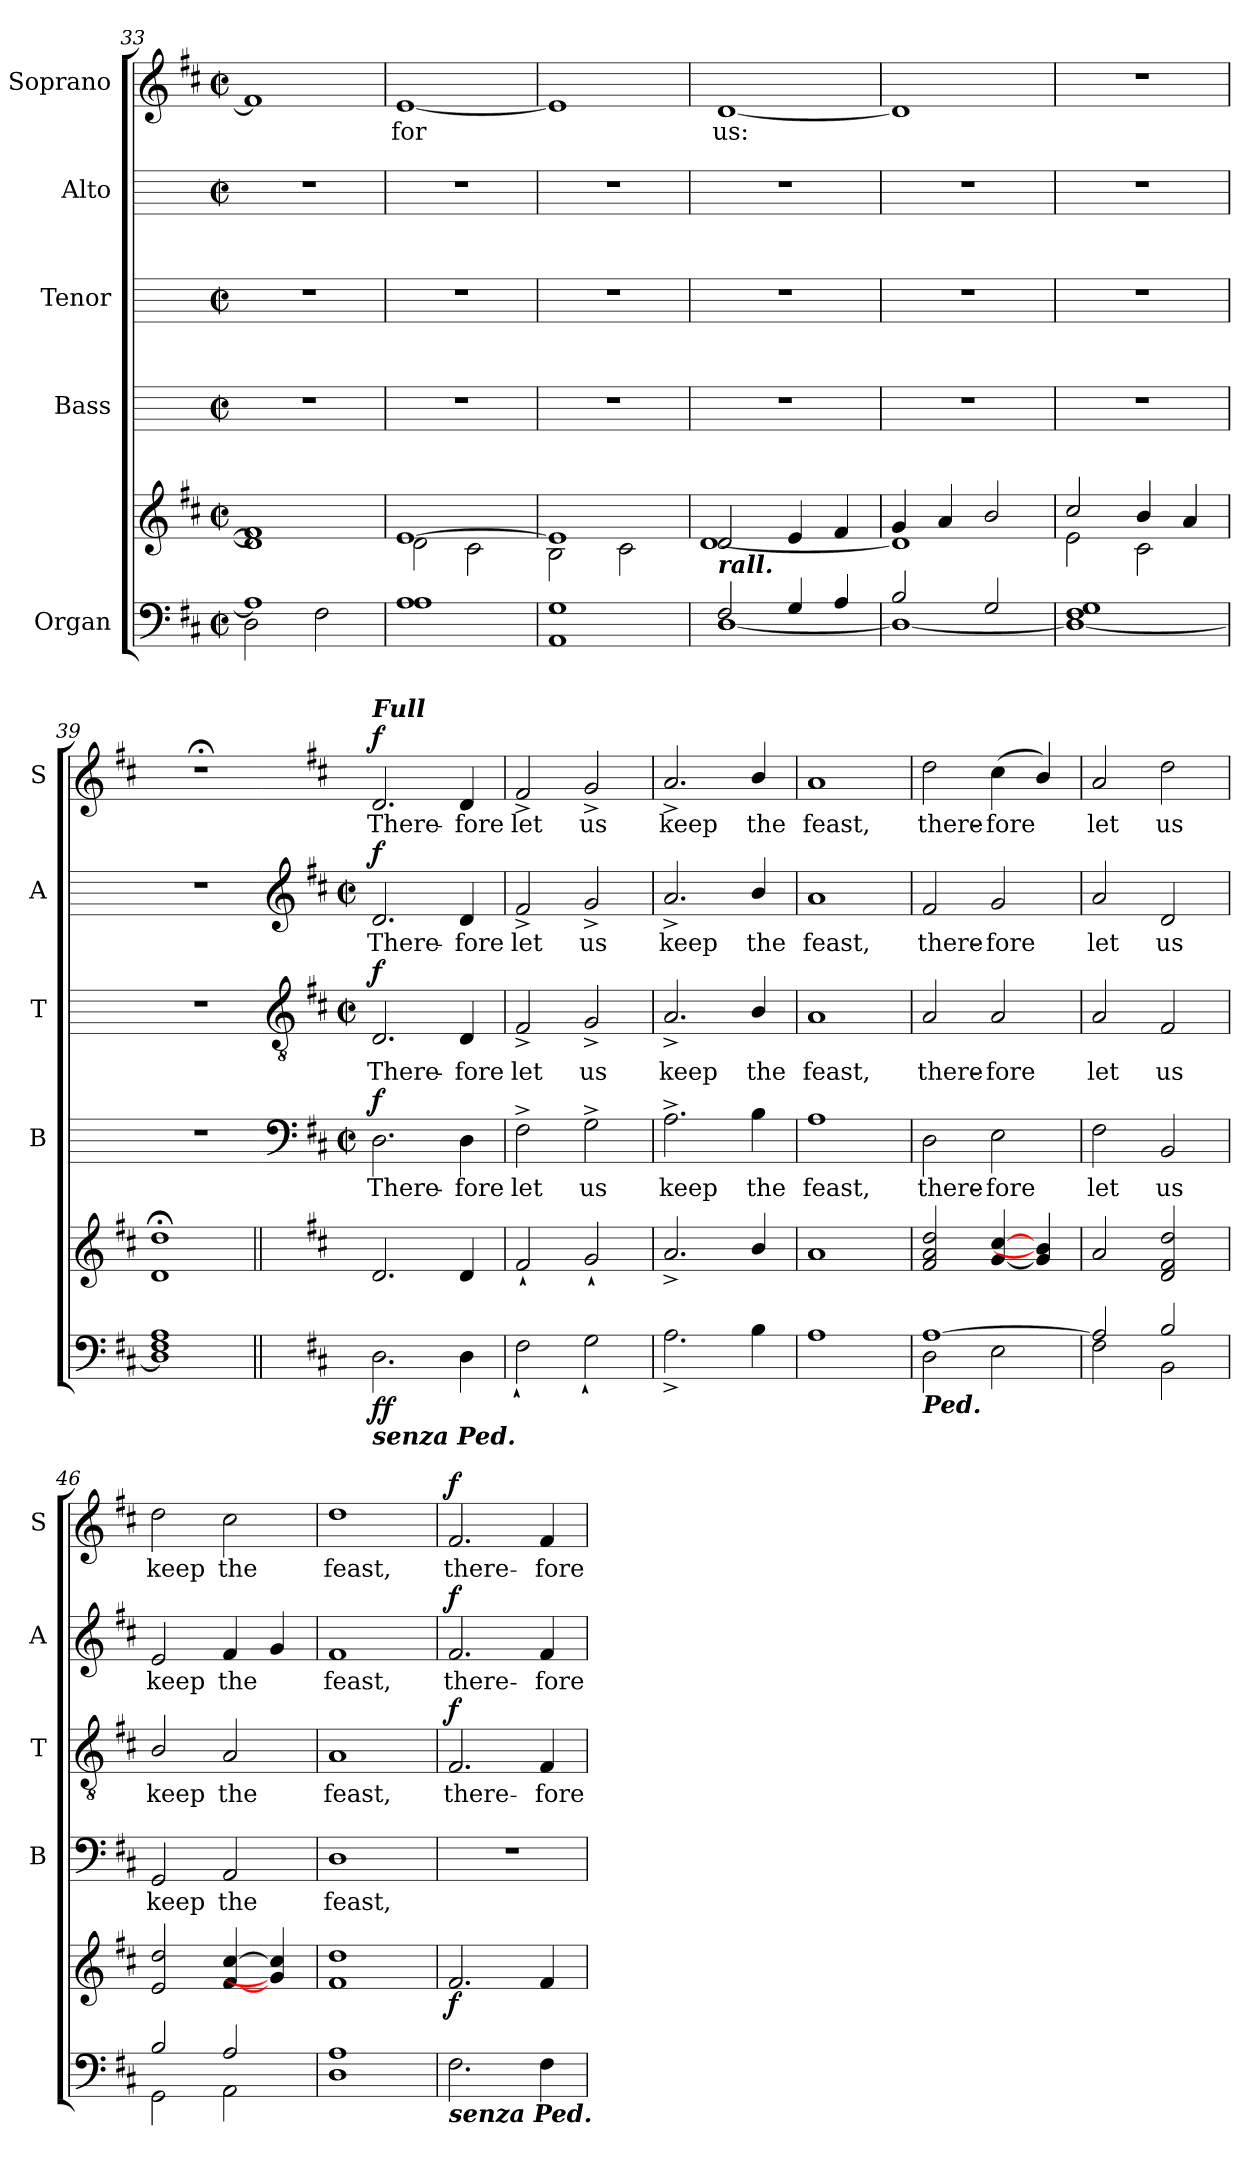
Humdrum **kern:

**kern	**kern	**dynam	**kern	**text	**dynam	**kern	**text	**dynam	**kern	**text	**dynam	**kern	**text	**dynam
*part5	*part5	*part5	*part4	*part4	*part4	*part3	*part3	*part3	*part2	*part2	*part2	*part1	*part1	*part1
*staff6	*staff5	*staff5/6	*staff4	*staff4	*staff4	*staff3	*staff3	*staff3	*staff2	*staff2	*staff2	*staff1	*staff1	*staff1
*I"Organ	*	*	*I"Bass	*	*	*I"Tenor	*	*	*I"Alto	*	*	*I"Soprano	*	*
*	*	*	*I'B	*	*	*I'T	*	*	*I'A	*	*	*I'S	*	*
*clefF4	*clefG2	*	*	*	*	*	*	*	*	*	*	*clefG2	*	*
*k[f#c#]	*k[f#c#]	*	*	*	*	*	*	*	*	*	*	*k[f#c#]	*	*
*D:	*D:	*	*	*	*	*	*	*	*	*	*	*D:	*	*
*M2/2	*M2/2	*	*M2/2	*	*	*M2/2	*	*	*M2/2	*	*	*M2/2	*	*
*met(c|)	*met(c|)	*	*met(c|)	*	*	*met(c|)	*	*	*met(c|)	*	*	*met(c|)	*	*
=33	=33	=33	=33	=33	=33	=33	=33	=33	=33	=33	=33	=33	=33	=33
*^	*^	*	*	*	*	*	*	*	*	*	*	*	*	*
1A/]	2D\	1f#/]	1d\]	.	1r	.	.	1r	.	.	1r	.	.	1f#]	.	.
.	2F#\	.	.	.	.	.	.	.	.	.	.	.	.	.	.	.
=34	=34	=34	=34	=34	=34	=34	=34	=34	=34	=34	=34	=34	=34	=34	=34	=34
!	!	!	!	!	!	!	!	!	!	!	!	!	!	!	!LO:LY:b	!
1A/	1A\	[1e/	2d\	.	1r	.	.	1r	.	.	1r	.	.	[1e	for	.
.	.	.	2c#\	.	.	.	.	.	.	.	.	.	.	.	.	.
=35	=35	=35	=35	=35	=35	=35	=35	=35	=35	=35	=35	=35	=35	=35	=35	=35
1G/	1AA\	1e/]	2B\	.	1r	.	.	1r	.	.	1r	.	.	1e]	.	.
.	.	.	2c#\	.	.	.	.	.	.	.	.	.	.	.	.	.
=36	=36	=36	=36	=36	=36	=36	=36	=36	=36	=36	=36	=36	=36	=36	=36	=36
!LO:TX:a:Bi:t=rall.	!	!	!	!	!	!	!	!	!	!	!	!	!	!	!	!
!	!	!	!	!	!	!	!	!	!	!	!	!	!	!	!LO:LY:b	!
2F#/	[1D\	2d/	[1d\	.	1r	.	.	1r	.	.	1r	.	.	[1d	us:	.
4G/	.	4e/	.	.	.	.	.	.	.	.	.	.	.	.	.	.
4A/	.	4f#/	.	.	.	.	.	.	.	.	.	.	.	.	.	.
=37	=37	=37	=37	=37	=37	=37	=37	=37	=37	=37	=37	=37	=37	=37	=37	=37
2B/	1D\_	4g/	1d\]	.	1r	.	.	1r	.	.	1r	.	.	1d]	.	.
.	.	4a/	.	.	.	.	.	.	.	.	.	.	.	.	.	.
2G/	.	2b/	.	.	.	.	.	.	.	.	.	.	.	.	.	.
=38	=38	=38	=38	=38	=38	=38	=38	=38	=38	=38	=38	=38	=38	=38	=38	=38
1F#/ 1G/	1D\_	2cc#/	2e\	.	1r	.	.	1r	.	.	1r	.	.	1r	.	.
.	.	4b/	2c#\	.	.	.	.	.	.	.	.	.	.	.	.	.
.	.	4a/	.	.	.	.	.	.	.	.	.	.	.	.	.	.
=39	=39	=39	=39	=39	=39	=39	=39	=39	=39	=39	=39	=39	=39	=39	=39	=39
1F#/ 1A/	1D\]	1dd;</	1d\	.	1r	.	.	1r	.	.	1r	.	.	1r;<	.	.
*	*	*v	*v	*	*	*	*	*	*	*	*	*	*	*	*	*
!!LO:LB:g=z
=40||	=40||	=40||	=40||	=40	=40||	=40||	=40	=40||	=40||	=40	=40||	=40||	=40||	=40||	=40||
*	*	*	*	*clefF4	*	*	*clefGv2	*	*	*clefG2	*	*	*	*	*
*	*	*	*	*k[f#c#]	*	*	*k[f#c#]	*	*	*k[f#c#]	*	*	*	*	*
*	*	*	*	*D:	*	*	*D:	*	*	*D:	*	*	*	*	*
*	*	*	*	*M2/2	*	*	*M2/2	*	*	*M2/2	*	*	*	*	*
*	*	*	*	*met(c|)	*	*	*met(c|)	*	*	*met(c|)	*	*	*	*	*
*	*	*MM216	*	*	*	*	*	*	*	*	*	*	*	*	*
*	*	*^	*	*	*	*	*	*	*	*	*	*	*	*	*
!	!	!	!	!	!	!	!	!	!	!	!	!	!	!LO:TX:a:Bi:t=Full	!	!
!	!	!LO:TX:b:Bi:t=Full Org.	!	!	!	!	!	!	!	!	!	!	!	!	!	!
!LO:TX:b:Bi:t=senza Ped.	!	!	!	!	!	!	!	!	!	!	!	!	!	!	!	!
!	!	!	!	!LO:DY:b=2	!	!LO:LY:b	!	!	!LO:LY:b	!	!	!LO:LY:b	!	!	!LO:LY:b	!
!	!	!	!	!LO:DY:n=1:b	!	!	!LO:DY:b	!	!	!LO:DY:b	!	!	!LO:DY:b	!	!	!LO:DY:b
*	*	*v	*v	*	*	*	*	*	*	*	*	*	*	*	*	*
1ryy	2.D\	2.d	f f	2.D	There-	f	2.D	There-	f	2.d	There-	f	2.d	There-	f
!	!	!	!	!	!LO:LY:b	!	!	!LO:LY:b	!	!	!LO:LY:b	!	!	!LO:LY:b	!
.	4D\	4d	.	4D	-fore	.	4D	-fore	.	4d	-fore	.	4d	-fore	.
=41	=41	=41	=41	=41	=41	=41	=41	=41	=41	=41	=41	=41	=41	=41	=41
!	!	!	!	!	!LO:LY:b	!	!	!LO:LY:b	!	!	!LO:LY:b	!	!	!LO:LY:b	!
1ryy	2F#`\	2f#`	.	2F#^	let	.	2F#^	let	.	2f#^	let	.	2f#^	let	.
!	!	!	!	!	!LO:LY:b	!	!	!LO:LY:b	!	!	!LO:LY:b	!	!	!LO:LY:b	!
.	2G`\	2g`	.	2G^	us	.	2G^	us	.	2g^	us	.	2g^	us	.
=42	=42	=42	=42	=42	=42	=42	=42	=42	=42	=42	=42	=42	=42	=42	=42
!	!	!	!	!	!LO:LY:b	!	!	!LO:LY:b	!	!	!LO:LY:b	!	!	!LO:LY:b	!
1ryy	2.A^\	2.a^	.	2.A^	keep	.	2.A^	keep	.	2.a^	keep	.	2.a^	keep	.
!	!	!	!	!	!LO:LY:b	!	!	!LO:LY:b	!	!	!LO:LY:b	!	!	!LO:LY:b	!
.	4B\	4b/	.	4B\	the	.	4B/	the	.	4b/	the	.	4b/	the	.
=43	=43	=43	=43	=43	=43	=43	=43	=43	=43	=43	=43	=43	=43	=43	=43
!	!	!	!	!	!LO:LY:b	!	!	!LO:LY:b	!	!	!LO:LY:b	!	!	!LO:LY:b	!
1ryy	1A\	1a	.	1A	feast,	.	1A	feast,	.	1a	feast,	.	1a	feast,	.
=44	=44	=44	=44	=44	=44	=44	=44	=44	=44	=44	=44	=44	=44	=44	=44
!LO:TX:b:Bi:t=Ped.	!	!	!	!	!	!	!	!	!	!	!	!	!	!	!
!	!	!	!	!	!LO:LY:b	!	!	!LO:LY:b	!	!	!LO:LY:b	!	!	!LO:LY:b	!
[1A/	2D\	2f# 2a 2dd	.	2D	there-	.	2A	there-	.	2f#	there-	.	2dd	there-	.
!	!	!	!	!	!LO:LY:b	!	!	!LO:LY:b	!	!	!LO:LY:b	!	!	!LO:LY:b	!
.	2E\	[4g [4cc#	.	2E	-fore	.	2A	-fore	.	2g	-fore	.	(<4cc#	-fore	.
.	.	4g/] 4b/]	.	.	.	.	.	.	.	.	.	.	4b/)	.	.
=45	=45	=45	=45	=45	=45	=45	=45	=45	=45	=45	=45	=45	=45	=45	=45
!	!	!	!	!	!LO:LY:b	!	!	!LO:LY:b	!	!	!LO:LY:b	!	!	!LO:LY:b	!
2A/]	2F#\	2a	.	2F#	let	.	2A	let	.	2a	let	.	2a	let	.
!	!	!	!	!	!LO:LY:b	!	!	!LO:LY:b	!	!	!LO:LY:b	!	!	!LO:LY:b	!
2B/	2BB\	2d 2f# 2dd	.	2BB	us	.	2F#	us	.	2d	us	.	2dd	us	.
=46	=46	=46	=46	=46	=46	=46	=46	=46	=46	=46	=46	=46	=46	=46	=46
!	!	!	!	!	!LO:LY:b	!	!	!LO:LY:b	!	!	!LO:LY:b	!	!	!LO:LY:b	!
2B/	2GG\	2e 2dd	.	2GG	keep	.	2B/	keep	.	2e	keep	.	2dd	keep	.
!	!	!	!	!	!LO:LY:b	!	!	!LO:LY:b	!	!	!LO:LY:b	!	!	!LO:LY:b	!
2A/	2AA\	[4f# [4cc#	.	2AA	the	.	2A	the	.	4f#	the	.	2cc#	the	.
.	.	4g] 4cc#]	.	.	.	.	.	.	.	4g	.	.	.	.	.
=47	=47	=47	=47	=47	=47	=47	=47	=47	=47	=47	=47	=47	=47	=47	=47
!	!	!	!	!	!LO:LY:b	!	!	!LO:LY:b	!	!	!LO:LY:b	!	!	!LO:LY:b	!
1A/	1D\	1f# 1dd	.	1D	feast,	.	1A	feast,	.	1f#	feast,	.	1dd	feast,	.
=48	=48	=48	=48	=48	=48	=48	=48	=48	=48	=48	=48	=48	=48	=48	=48
!LO:TX:b:Bi:t=senza Ped.	!	!	!	!	!	!	!	!	!	!	!	!	!	!	!
!	!	!	!LO:DY:b	!	!	!	!	!LO:LY:b	!LO:DY:b	!	!LO:LY:b	!LO:DY:b	!	!LO:LY:b	!LO:DY:b
1ryy	2.F#\	2.f#	f	1r	.	.	2.F#	there-	f	2.f#	there-	f	2.f#	there-	f
!	!	!	!	!	!	!	!	!LO:LY:b	!	!	!LO:LY:b	!	!	!LO:LY:b	!
.	4F#\	4f#	.	.	.	.	4F#	-fore	.	4f#	-fore	.	4f#	-fore	.
*v	*v	*	*	*	*	*	*	*	*	*	*	*	*	*	*
=	=	=	=	=	=	=	=	=	=	=	=	=	=	=
*-	*-	*-	*-	*-	*-	*-	*-	*-	*-	*-	*-	*-	*-	*-
